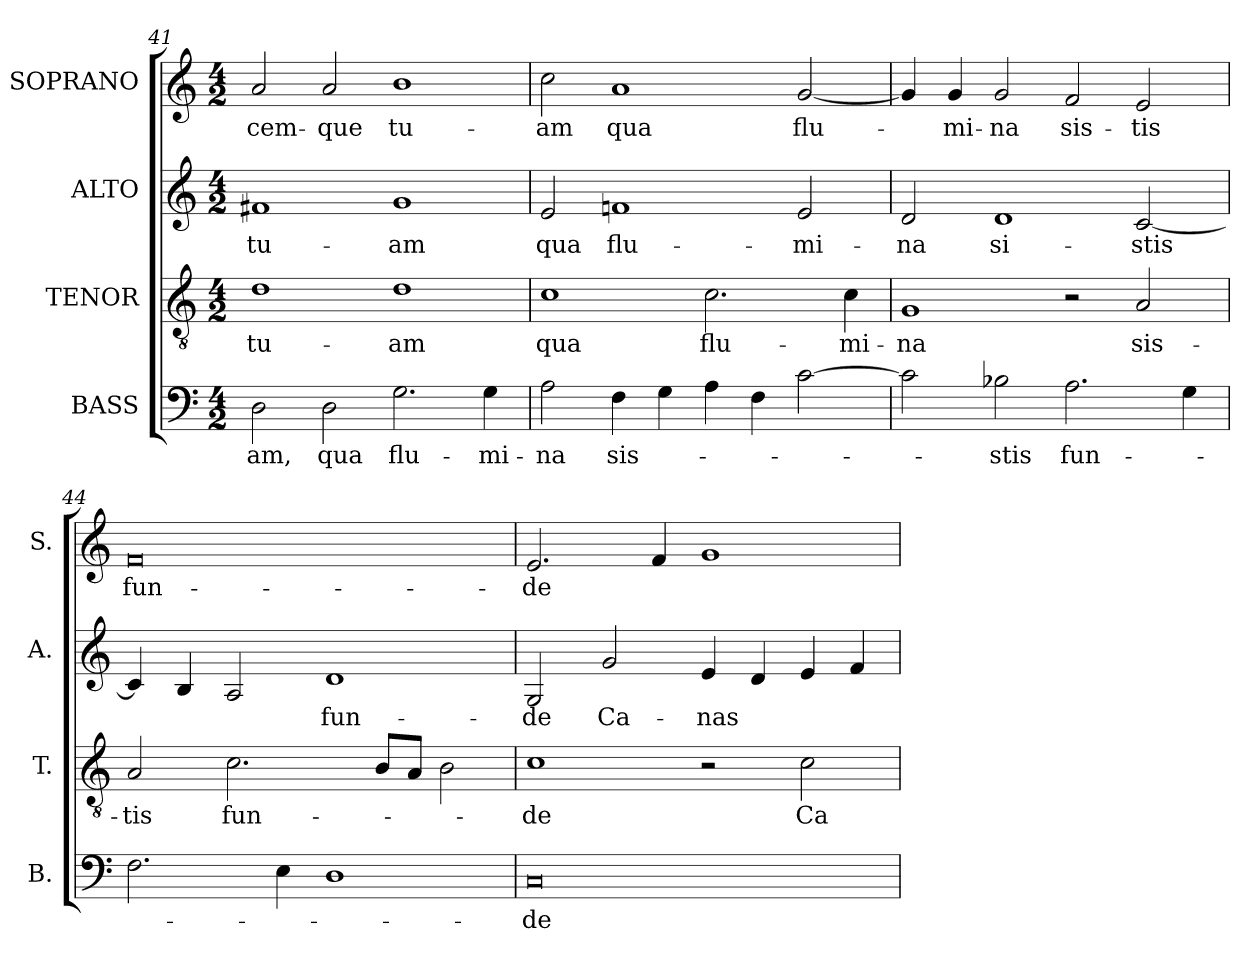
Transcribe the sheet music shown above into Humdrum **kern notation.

**kern	**text	**kern	**text	**kern	**text	**kern	**text
*part4	*part4	*part3	*part3	*part2	*part2	*part1	*part1
*staff4	*staff4	*staff3	*staff3	*staff2	*staff2	*staff1	*staff1
*I"BASS	*	*I"TENOR	*	*I"ALTO	*	*I"SOPRANO	*
*I'B.	*	*I'T.	*	*I'A.	*	*I'S.	*
*clefF4	*	*clefGv2	*	*clefG2	*	*clefG2	*
*	*	*ITrd7c12	*	*	*	*	*
*k[]	*	*k[]	*	*k[]	*	*k[]	*
*C:	*	*C:	*	*C:	*	*C:	*
*M4/2	*	*M4/2	*	*M4/2	*	*M4/2	*
=41	=41	=41	=41	=41	=41	=41	=41
!	!LO:LY:b:color=#000000	!	!	!	!	!	!
!	!	!	!LO:LY:b:color=#000000	!	!	!	!
!	!	!	!	!	!LO:LY:b:color=#000000	!	!
!	!	!	!	!	!	!	!LO:LY:b:color=#000000
2Di\	-am,	1Di	tu-	1f#Xi	tu-	2ai/	-cem-
!	!LO:LY:b:color=#000000	!	!	!	!	!	!
!	!	!	!	!	!	!	!LO:LY:b:color=#000000
2Di\	qua	.	.	.	.	2ai/	-que
!	!LO:LY:b:color=#000000	!	!	!	!	!	!
!	!	!	!LO:LY:b:color=#000000	!	!	!	!
!	!	!	!	!	!LO:LY:b:color=#000000	!	!
!	!	!	!	!	!	!	!LO:LY:b:color=#000000
2.Gi\	flu-	1Di	-am	1gi	-am	1bi	tu-
!	!LO:LY:b:color=#000000	!	!	!	!	!	!
4Gi\	-mi-	.	.	.	.	.	.
=42	=42	=42	=42	=42	=42	=42	=42
!	!LO:LY:b:color=#000000	!	!	!	!	!	!
!	!	!	!LO:LY:b:color=#000000	!	!	!	!
!	!	!	!	!	!LO:LY:b:color=#000000	!	!
!	!	!	!	!	!	!	!LO:LY:b:color=#000000
2Ai\	-na	1Ci	qua	2ei/	qua	2cci\	-am
!	!LO:LY:b:color=#000000	!	!	!	!	!	!
!	!	!	!	!	!LO:LY:b:color=#000000	!	!
!	!	!	!	!	!	!	!LO:LY:b:color=#000000
4Fi\	sis-	.	.	1fni	flu-	1ai	qua
4Gi\	.	.	.	.	.	.	.
!	!	!	!LO:LY:b:color=#000000	!	!	!	!
4Ai\	.	2.Ci\	flu-	.	.	.	.
4Fi\	.	.	.	.	.	.	.
!	!	!	!	!	!LO:LY:b:color=#000000	!	!
!	!	!	!	!	!	!	!LO:LY:b:color=#000000
[2ci\	.	.	.	2ei/	-mi-	[2gi/	flu-
!	!	!	!LO:LY:b:color=#000000	!	!	!	!
.	.	4Ci\	-mi-	.	.	.	.
!!LO:PB:g=z
=43	=43	=43	=43	=43	=43	=43	=43
!	!	!	!LO:LY:b:color=#000000	!	!	!	!
!	!	!	!	!	!LO:LY:b:color=#000000	!	!
2ci\]	.	1GGi	-na	2di/	-na	4gi/]	.
!	!	!	!	!	!	!	!LO:LY:b:color=#000000
.	.	.	.	.	.	4gi/	-mi-
!	!LO:LY:b:color=#000000	!	!	!	!	!	!
!	!	!	!	!	!LO:LY:b:color=#000000	!	!
!	!	!	!	!	!	!	!LO:LY:b:color=#000000
2B-Xi\	-stis	.	.	1di	si-	2gi/	-na
!	!LO:LY:b:color=#000000	!	!	!	!	!	!
!	!	!	!	!	!	!	!LO:LY:b:color=#000000
2.Ai\	fun-	2r	.	.	.	2fi/	sis-
!	!	!	!LO:LY:b:color=#000000	!	!	!	!
!	!	!	!	!	!LO:LY:b:color=#000000	!	!
!	!	!	!	!	!	!	!LO:LY:b:color=#000000
.	.	2AAi/	sis-	[2ci/	-stis	2ei/	-tis
4Gi\	.	.	.	.	.	.	.
=44	=44	=44	=44	=44	=44	=44	=44
!	!	!	!LO:LY:b:color=#000000	!	!	!	!
!	!	!	!	!	!	!	!LO:LY:b:color=#000000
2.Fi\	.	2AAi/	-tis	4ci/]	.	0fi	fun-
.	.	.	.	4Bi/	.	.	.
!	!	!	!LO:LY:b:color=#000000	!	!	!	!
.	.	2.Ci\	fun-	2Ai/	.	.	.
4Ei\	.	.	.	.	.	.	.
!	!	!	!	!	!LO:LY:b:color=#000000	!	!
1Di	.	.	.	1di	fun-	.	.
.	.	8BBi/L	.	.	.	.	.
.	.	8AAi/J	.	.	.	.	.
.	.	2BBi\	.	.	.	.	.
=45	=45	=45	=45	=45	=45	=45	=45
!	!LO:LY:b:color=#000000	!	!	!	!	!	!
!	!	!	!LO:LY:b:color=#000000	!	!	!	!
!	!	!	!	!	!LO:LY:b:color=#000000	!	!
!	!	!	!	!	!	!	!LO:LY:b:color=#000000
0Ci	-de	1Ci	-de	2Gi/	-de	2.ei/	-de
!	!	!	!	!	!LO:LY:b:color=#000000	!	!
.	.	.	.	2gi/	Ca-	.	.
.	.	.	.	.	.	4fi/	.
!	!	!	!	!	!LO:LY:b:color=#000000	!	!
.	.	2r	.	4ei/	-nas	1gi	.
.	.	.	.	4di/	.	.	.
!	!	!	!LO:LY:b:color=#000000	!	!	!	!
.	.	2Ci\	Ca-	4ei/	.	.	.
.	.	.	.	4fi/	.	.	.
=	=	=	=	=	=	=	=
*-	*-	*-	*-	*-	*-	*-	*-
